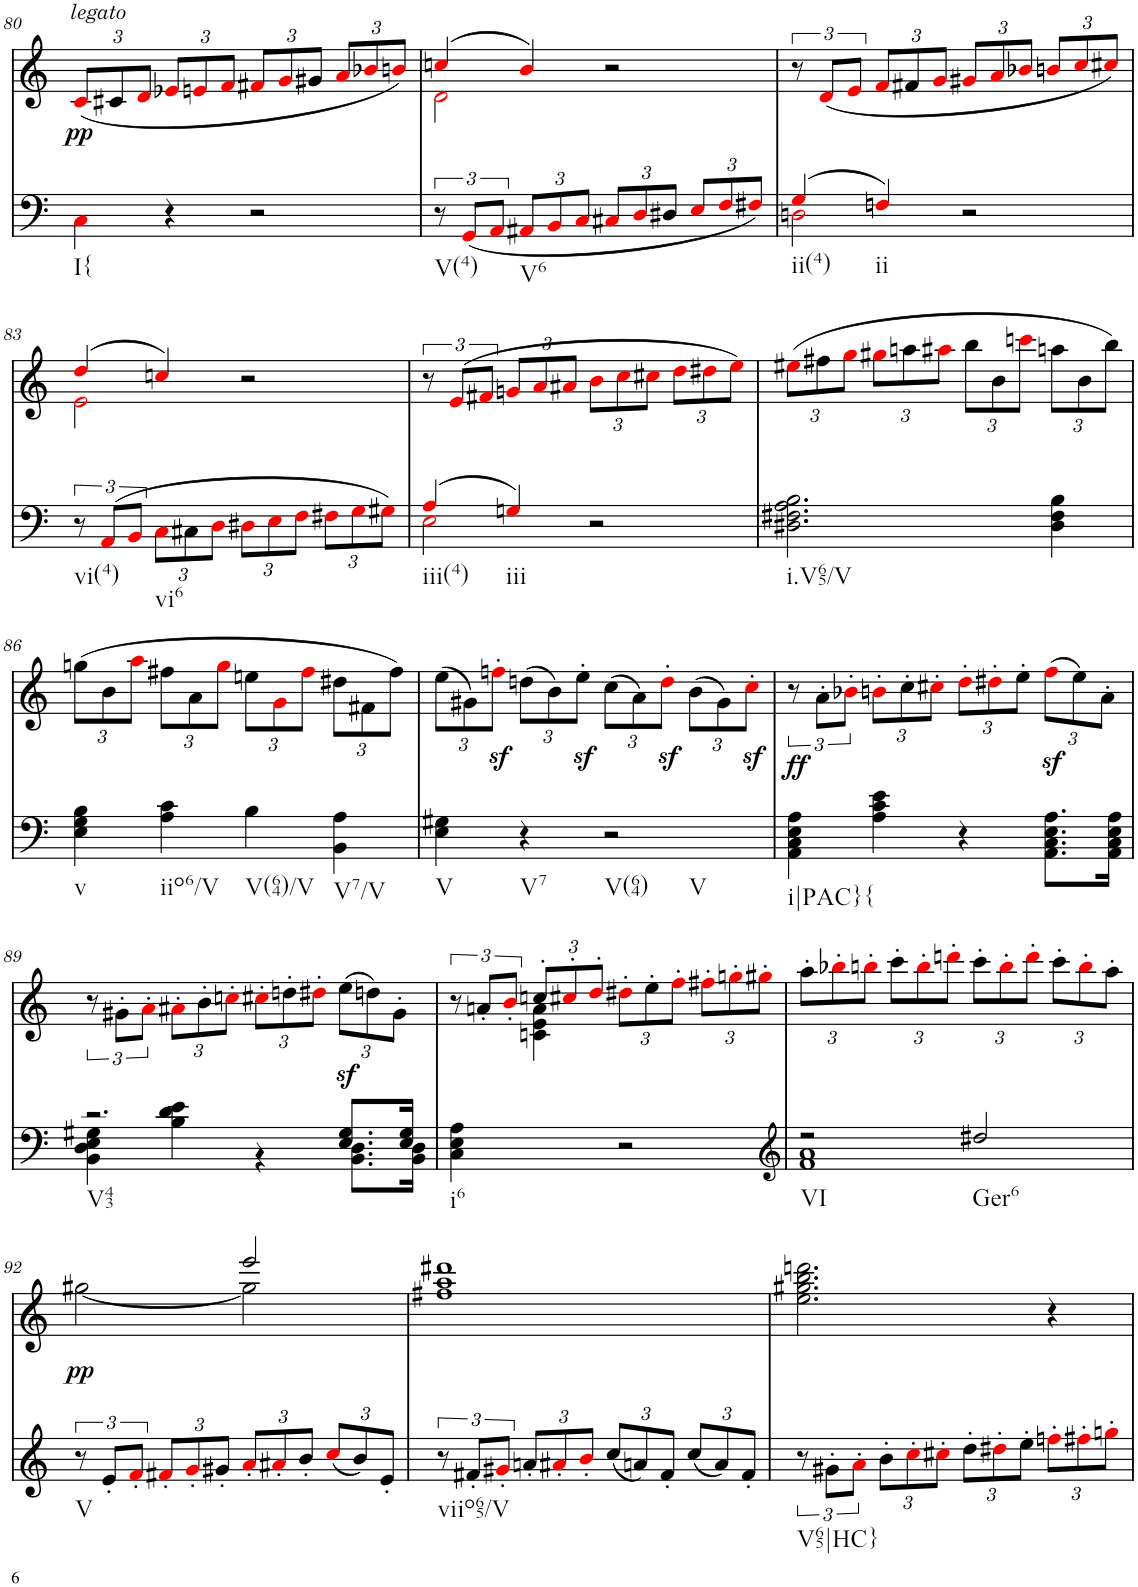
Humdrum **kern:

**kern	**dynam	**harte	**kern	**dynam
*part2	*part2	*part2	*part1	*part1
*staff2	*staff2	*	*staff1	*staff1
*I"piano	*	*	*I"piano	*
*I'Pno	*	*	*I'Pno	*
!!LO:PB:g=z
*clefF4	*	*	*clefG2	*
*k[]	*	*	*k[]	*
*a:	*	*	*a:	*
*M4/4	*	*	*M4/4	*
*	*	*	*Xbrackettup	*
=80	=80	=80	=80	=80
!	!	!	!	!LO:DY:b
!	!	!	!	!LO:DY:n=1:a
4Ci\	.	.	(12ci/L	pp other-dynamics
.	.	.	12c#X/	.
.	.	.	12di/J	.
4r	.	.	12e-Xi/L	.
.	.	.	12eni/	.
.	.	.	12fi/J	.
2r	.	.	12f#Xi/L	.
.	.	.	12gi/	.
.	.	.	12g#X/J	.
.	.	.	12ai/L	.
.	.	.	12b-Xi/	.
.	.	.	12bni/J)	.
=81	=81	=81	=81	=81
*	*	*	*^	*
12r	.	.	(4ccni/	2di\	.
(<12GGi/L	.	.	.	.	.
12AAi/J	.	.	.	.	.
*Xbrackettup	*	*	*	*	*
12AA#Xi/L	.	.	4bi/)	.	.
12BBi/	.	.	.	.	.
12Ci/J	.	.	.	.	.
12C#Xi/L	.	.	2r	2ryy	.
12Di/	.	.	.	.	.
12D#X/J	.	.	.	.	.
12Ei/L	.	.	.	.	.
12Fi/	.	.	.	.	.
12F#Xi/J)	.	.	.	.	.
*	*	*	*v	*v	*
=82	=82	=82	=82	=82
*^	*	*	*	*
*	*	*	*	*brackettup	*
(4Gi/	2Dni\	.	.	12r	.
.	.	.	.	(12di/L	.
.	.	.	.	12ei/J	.
*	*	*	*	*Xbrackettup	*
4Fni/)	.	.	.	12fi/L	.
.	.	.	.	12f#X/	.
.	.	.	.	12gi/J	.
2r	2ryy	.	.	12g#Xi/L	.
.	.	.	.	12ai/	.
.	.	.	.	12b-Xi/J	.
.	.	.	.	12bni/L	.
.	.	.	.	12cci/	.
.	.	.	.	12cc#Xi/J)	.
*v	*v	*	*	*	*
!!LO:LB:g=z
=83	=83	=83	=83	=83
*brackettup	*	*	*	*
*	*	*	*^	*
12r	.	.	(4ddi/	2ei\	.
(12AAi/L	.	.	.	.	.
12BBi/J	.	.	.	.	.
*Xbrackettup	*	*	*	*	*
12Ci\L	.	.	4ccni/)	.	.
12C#X\	.	.	.	.	.
12Di\J	.	.	.	.	.
12D#Xi\L	.	.	2r	2ryy	.
12Ei\	.	.	.	.	.
12Fi\J	.	.	.	.	.
12F#Xi\L	.	.	.	.	.
12Gi\	.	.	.	.	.
12G#Xi\J)	.	.	.	.	.
*	*	*	*v	*v	*
=84	=84	=84	=84	=84
*^	*	*	*	*
*	*	*	*	*brackettup	*
(4Ai/	2Ei\	.	.	12r	.
.	.	.	.	(12ei/L	.
.	.	.	.	12f#Xi/J	.
*	*	*	*	*Xbrackettup	*
4Gni/)	.	.	.	12gni/L	.
.	.	.	.	12ai/	.
.	.	.	.	12a#Xi/J	.
2r	2ryy	.	.	12bi\L	.
.	.	.	.	12cci\	.
.	.	.	.	12cc#Xi\J	.
.	.	.	.	12ddi\L	.
.	.	.	.	12dd#Xi\	.
.	.	.	.	12eei\J)	.
*v	*v	*	*	*	*
=85	=85	=85	=85	=85
2.D#X\ 2.F#X\ 2.A\ 2.B\	.	.	(12ee#Xi\L	.
.	.	.	12ff#X\	.
.	.	.	12ggi\J	.
.	.	.	12gg#Xi\L	.
.	.	.	12aan\	.
.	.	.	12aa#Xi\J	.
.	.	.	12bb\L	.
.	.	.	12b\	.
.	.	.	12cccni\J	.
4D#\ 4F#\ 4B\	.	.	12aan\L	.
.	.	.	12b\	.
.	.	.	12bb\J)	.
!!LO:LB:g=z
=86	=86	=86	=86	=86
4E\ 4G\ 4B\	.	.	(12ggn\L	.
.	.	.	12b\	.
.	.	.	12aai\J	.
4A\ 4c\	.	.	12ff#X\L	.
.	.	.	12a\	.
.	.	.	12ggi\J	.
4B\	.	.	12een\L	.
.	.	.	12gi\	.
.	.	.	12ff#i\J	.
4BB\ 4A\	.	.	12dd#X\L	.
.	.	.	12f#X\	.
.	.	.	12ff#\J)	.
=87	=87	=87	=87	=87
4E\ 4G#X\	.	.	(12ee\L	.
.	.	.	12g#X\)	.
.	.	.	12ffnz<'i\J	.
4r	.	.	(12ddn\L	.
.	.	.	12b\)	.
.	.	.	12eez<'\J	.
2r	.	.	(12cc\L	.
.	.	.	12a\)	.
.	.	.	12ddz<'i\J	.
.	.	.	(12b\L	.
.	.	.	12g#\)	.
.	.	.	12ccz<'i\J	.
=88	=88	=88	=88	=88
*	*	*	*brackettup	*
!	!LO:DY:a	!	!	!
4AA\ 4C\ 4E\ 4A\	ff	.	12r	.
.	.	.	12a'\L	.
.	.	.	12b-X'i\J	.
*	*	*	*Xbrackettup	*
4A\ 4c\ 4e\	.	.	12bn'i\L	.
.	.	.	12cc'\	.
.	.	.	12cc#X'i\J	.
4r	.	.	12dd'i\L	.
.	.	.	12dd#X'i\	.
.	.	.	12ee'\J	.
8.AA\ 8.C\ 8.E\ 8.A\L	.	.	(12ffz<i\L	.
.	.	.	12ee\)	.
.	.	.	12a'\J	.
16AA\ 16C\ 16E\ 16A\Jk	.	.	.	.
!!LO:LB:g=z
=89	=89	=89	=89	=89
*^	*	*	*	*
*	*	*	*	*brackettup	*
2.r	4BB\ 4D\ 4E\ 4G#X\	.	.	12r	.
.	.	.	.	12g#X'\L	.
.	.	.	.	12a'i\J	.
*	*	*	*	*Xbrackettup	*
.	4B\ 4d\ 4e\	.	.	12a#X'i\L	.
.	.	.	.	12b'\	.
.	.	.	.	12ccn'i\J	.
.	4r	.	.	12cc#X'i\L	.
.	.	.	.	12ddn'\	.
.	.	.	.	12dd#X'i\J	.
8.E/ 8.G#/L	8.BB\ 8.D\L	.	.	(12eez<\L	.
.	.	.	.	12ddn\)	.
.	.	.	.	12g#'\J	.
16E/ 16G#/Jk	16BB\ 16D\Jk	.	.	.	.
*v	*v	*	*	*	*
=90	=90	=90	=90	=90
*	*	*	*brackettup	*
*	*	*	*^	*
4C\ 4E\ 4A\	.	.	12r	4ryy	.
.	.	.	12an'/L	.	.
.	.	.	12b'i/J	.	.
*	*	*	*Xbrackettup	*	*
4ryy	.	.	12ccn'/L	4cn\ 4e\ 4a\	.
.	.	.	12cc#X'i/	.	.
.	.	.	12dd'i/J	.	.
2r	.	.	12dd#X'i\L	2ryy	.
.	.	.	12ee'\	.	.
.	.	.	12ff'i\J	.	.
.	.	.	12ff#X'i\L	.	.
.	.	.	12ggn'i\	.	.
.	.	.	12gg#X'i\J	.	.
*	*	*	*v	*v	*
=91	=91	=91	=91	=91
*clefG2	*	*	*	*
*^	*	*	*	*
!	!	!	!LO:H:kt=Ger6	!	!
2r	1f 1a	.	N	12aa'\L	.
.	.	.	.	12bb-X'i\	.
.	.	.	.	12bbn'i\J	.
.	.	.	.	12ccc'\L	.
.	.	.	.	12bb'i\	.
.	.	.	.	12dddn'i\J	.
2dd#X/	.	.	.	12ccc'\L	.
.	.	.	.	12bb'i\	.
.	.	.	.	12ddd'i\J	.
.	.	.	.	12ccc'\L	.
.	.	.	.	12bb'i\	.
.	.	.	.	12aa'\J	.
*v	*v	*	*	*	*
!!LO:LB:g=z
=92	=92	=92	=92	=92
*brackettup	*	*	*	*
*	*	*	*^	*
!	!	!	!	!	!LO:DY:b
12r	.	.	2ryy	[2gg#X\	pp
12e'/L	.	.	.	.	.
12f'i/J	.	.	.	.	.
*Xbrackettup	*	*	*	*	*
12f#X'i/L	.	.	.	.	.
12g'i/	.	.	.	.	.
12g#X'/J	.	.	.	.	.
12a'i/L	.	.	2eee/	2gg#\]	.
12a#X'i/	.	.	.	.	.
12b'/J	.	.	.	.	.
(12cci/L	.	.	.	.	.
12b/)	.	.	.	.	.
12e'/J	.	.	.	.	.
*	*	*	*v	*v	*
=93	=93	=93	=93	=93
*brackettup	*	*	*	*
12r	.	.	1ff#X 1aa 1ddd#X	.
12f#X'/L	.	.	.	.
12g#X'i/J	.	.	.	.
*Xbrackettup	*	*	*	*
12an'/L	.	.	.	.
12a#X'i/	.	.	.	.
12b'i/J	.	.	.	.
(12cc/L	.	.	.	.
12an/)	.	.	.	.
12f#'/J	.	.	.	.
(12cc/L	.	.	.	.
12a/)	.	.	.	.
12f#'/J	.	.	.	.
=94	=94	=94	=94	=94
*brackettup	*	*	*	*
12r	.	.	2.ee\ 2.gg#X\ 2.bb\ 2.dddn\	.
12g#X'\L	.	.	.	.
12a'i\J	.	.	.	.
*Xbrackettup	*	*	*	*
12b'\L	.	.	.	.
12cc'i\	.	.	.	.
12cc#X'i\J	.	.	.	.
12dd'\L	.	.	.	.
12dd#X'i\	.	.	.	.
12ee'\J	.	.	.	.
12ffn'i\L	.	.	4r	.
12ff#X'i\	.	.	.	.
12ggn'i\J	.	.	.	.
=	=	=	=	=
*-	*-	*-	*-	*-
